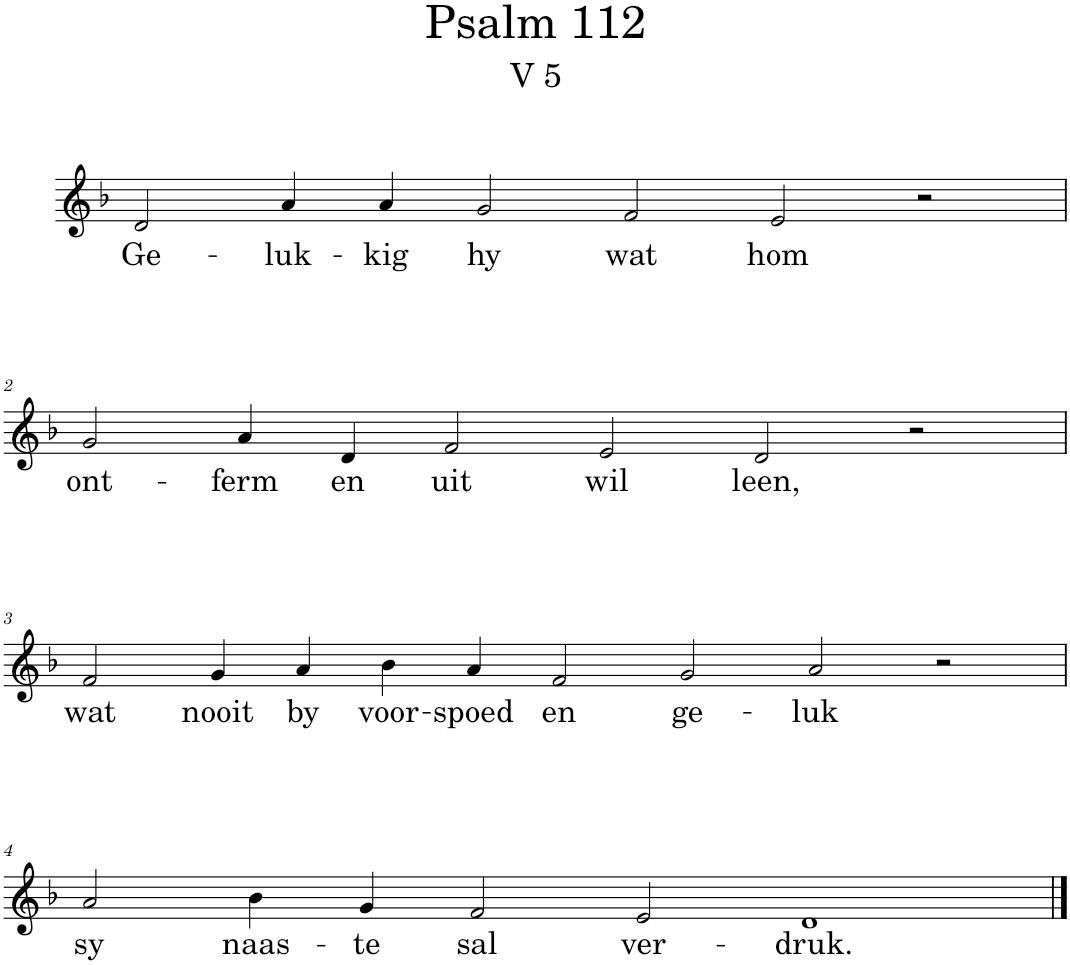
**kern	**text
*part1	*part1
*staff1	*staff1
*I"Pipe Organ	*
*I'Org.	*
*clefG2	*
*k[b-]	*
*M12/4	*
=1	=1
!	!LO:LY:b
2d/	Ge-
!	!LO:LY:b
4a/	-luk-
!	!LO:LY:b
4a/	-kig
!	!LO:LY:b
2g/	hy
!	!LO:LY:b
2f/	wat
!	!LO:LY:b
2e/	hom
2r	.
!!LO:LB:g=z
=2	=2
!	!LO:LY:b
2g/	ont-
!	!LO:LY:b
4a/	-ferm
!	!LO:LY:b
4d/	en
!	!LO:LY:b
2f/	uit
!	!LO:LY:b
2e/	wil
!	!LO:LY:b
2d/	leen,
2r	.
!!LO:LB:g=z
=3	=3
*M14/4	*
!	!LO:LY:b
2f/	wat
!	!LO:LY:b
4g/	nooit
!	!LO:LY:b
4a/	by
!	!LO:LY:b
4b-\	voor-
!	!LO:LY:b
4a/	-spoed
!	!LO:LY:b
2f/	en
!	!LO:LY:b
2g/	ge-
!	!LO:LY:b
2a/	-luk
2r	.
!!LO:LB:g=z
=4	=4
*M12/4	*
!	!LO:LY:b
2a/	sy
!	!LO:LY:b
4b-\	naas-
!	!LO:LY:b
4g/	-te
!	!LO:LY:b
2f/	sal
!	!LO:LY:b
2e/	ver-
!	!LO:LY:b
1d	-druk.
==	==
*-	*-
